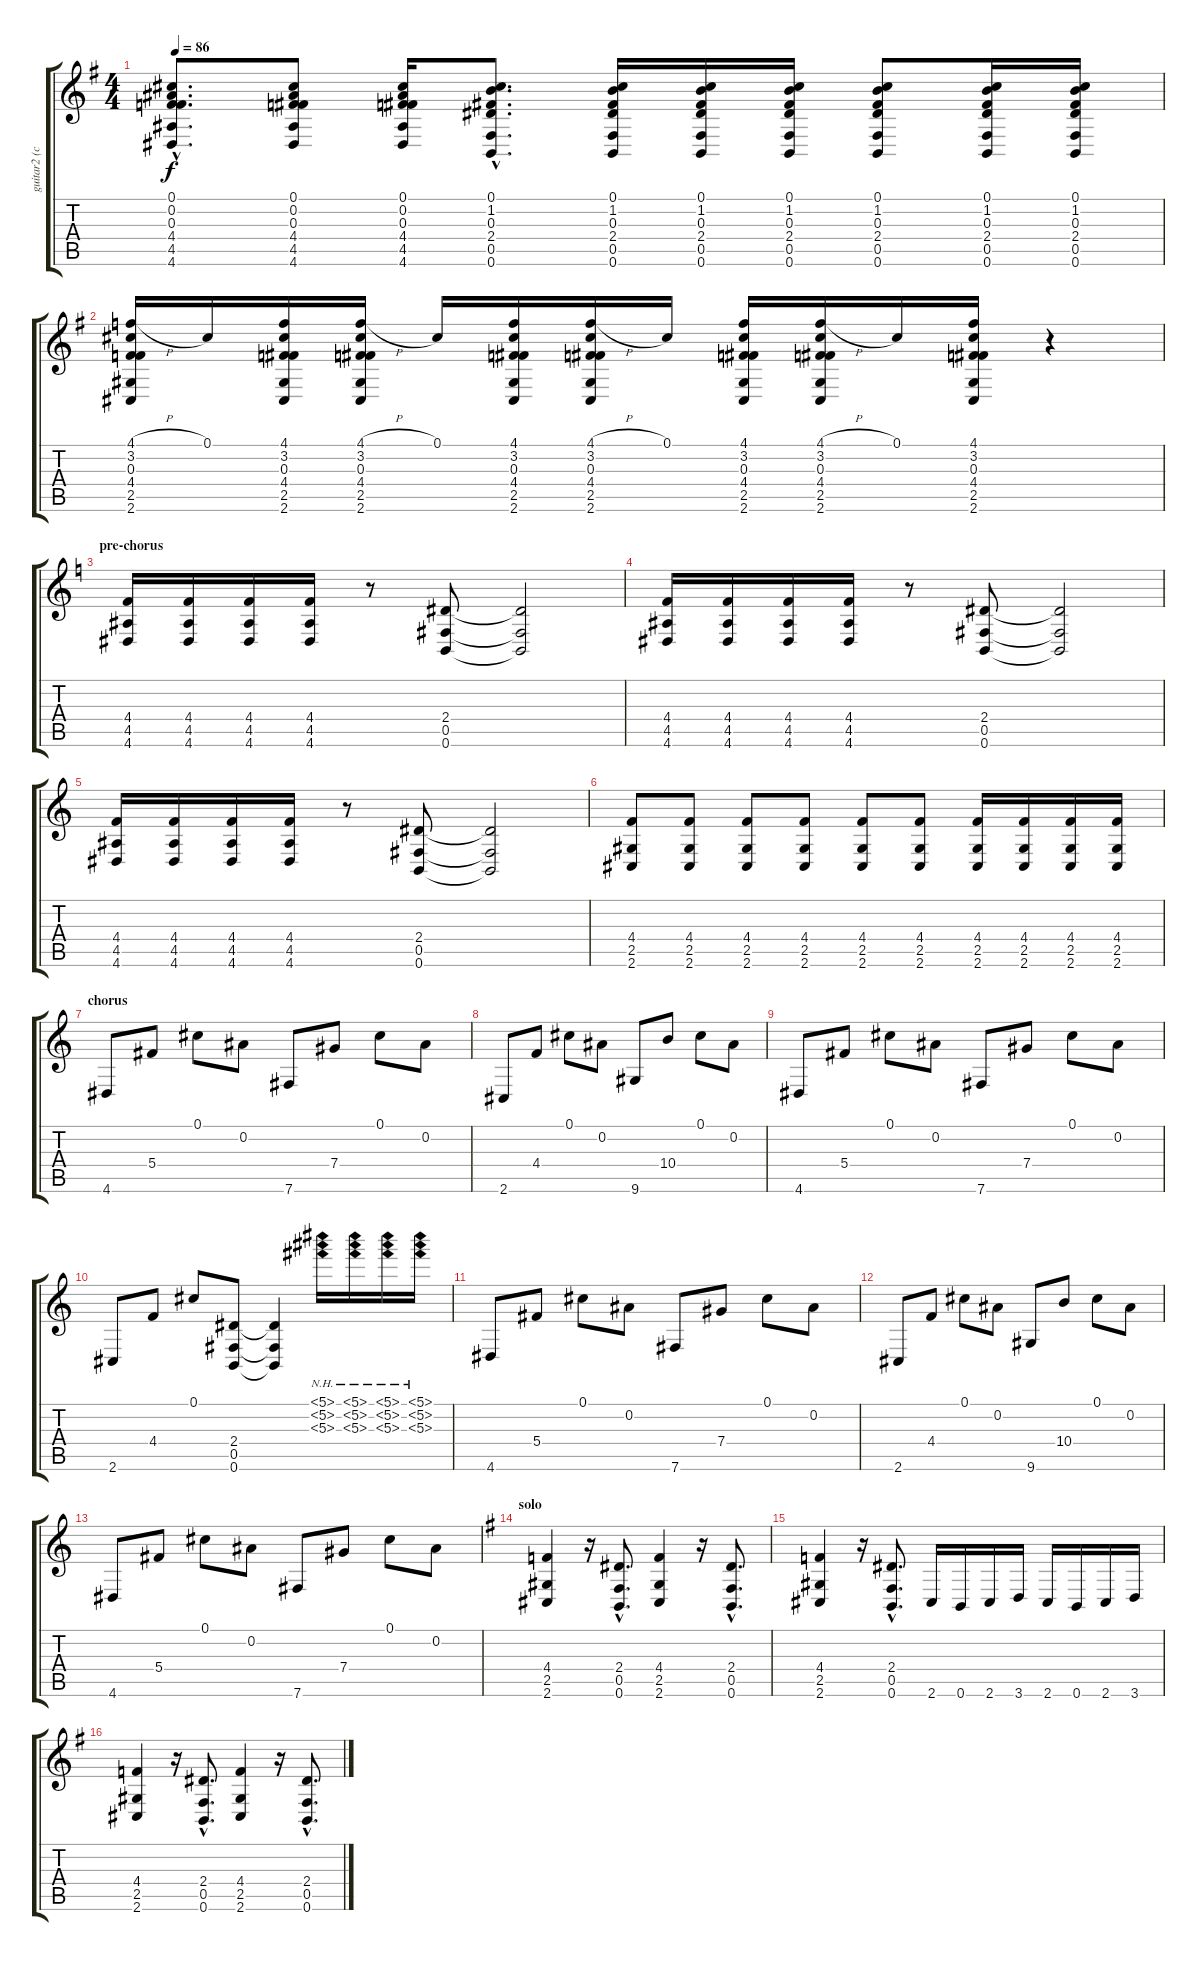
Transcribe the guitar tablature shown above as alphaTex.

\track ("guitar2 (clean)" "guitar2 (c") {instrument acousticguitarnylon}
\staff {score tabs}
\tuning (Db4 Bb3 Gb3 Db3 Gb2 B1) {hide}
\ts (4 4)
\tempo 86
\clef g2
\ks eminor
(0.1{hac} 0.2{hac} 0.3{hac} 4.4{hac} 4.5{hac} 4.6{hac}).8{d dy f} (0.1 0.2 0.3 4.4 4.5 4.6).8 (0.1 0.2 0.3 4.4 4.5 4.6).16 (0.1{hac} 1.2{hac} 0.3{hac} 2.4{hac} 0.5{hac} 0.6{hac}).8{d} (0.1 1.2 0.3 2.4 0.5 0.6).16 (0.1 1.2 0.3 2.4 0.5 0.6).16 (0.1 1.2 0.3 2.4 0.5 0.6).16 (0.1 1.2 0.3 2.4 0.5 0.6).8 (0.1 1.2 0.3 2.4 0.5 0.6).16 (0.1 1.2 0.3 2.4 0.5 0.6).16 |
(4.1{h} 3.2 0.3 4.4 2.5 2.6).16 0.1.16 (4.1 3.2 0.3 4.4 2.5 2.6).16 (4.1{h} 3.2 0.3 4.4 2.5 2.6).16 0.1.16 (4.1 3.2 0.3 4.4 2.5 2.6).16 (4.1{h} 3.2 0.3 4.4 2.5 2.6).16 0.1.16 (4.1 3.2 0.3 4.4 2.5 2.6).16 (4.1{h} 3.2 0.3 4.4 2.5 2.6).16 0.1.16 (4.1 3.2 0.3 4.4 2.5 2.6).16 r.4 |
\section ("" "pre-chorus")
\ks c
(4.4 4.5 4.6).16{balance 12 instrument distortionguitar} (4.4 4.5 4.6).16 (4.4 4.5 4.6).16 (4.4 4.5 4.6).16 r.8 (2.4 0.5 0.6).8 (2.4{t} 0.5{t} 0.6{t}).2 |
(4.4 4.5 4.6).16 (4.4 4.5 4.6).16 (4.4 4.5 4.6).16 (4.4 4.5 4.6).16 r.8 (2.4 0.5 0.6).8 (2.4{t} 0.5{t} 0.6{t}).2 |
(4.4 4.5 4.6).16 (4.4 4.5 4.6).16 (4.4 4.5 4.6).16 (4.4 4.5 4.6).16 r.8 (2.4 0.5 0.6).8 (2.4{t} 0.5{t} 0.6{t}).2 |
(4.4 2.5 2.6).8 (4.4 2.5 2.6).8 (4.4 2.5 2.6).8 (4.4 2.5 2.6).8 (4.4 2.5 2.6).8 (4.4 2.5 2.6).8 (4.4 2.5 2.6).16 (4.4 2.5 2.6).16 (4.4 2.5 2.6).16 (4.4 2.5 2.6).16 |
\section ("" "chorus")
4.6.8{balance 8 instrument acousticguitarnylon} 5.4.8 0.1.8 0.2.8 7.6.8 7.4.8 0.1.8 0.2.8 |
2.6.8 4.4.8 0.1.8 0.2.8 9.6.8 10.4.8 0.1.8 0.2.8 |
4.6.8 5.4.8 0.1.8 0.2.8 7.6.8 7.4.8 0.1.8 0.2.8 |
2.6.8 4.4.8 0.1.8 (2.4 0.5 0.6).8 (2.4{t} 0.5{t} 0.6{t}).4 (5.1{nh} 5.2{nh} 5.3{nh}).16 (5.1{nh} 5.2{nh} 5.3{nh}).16 (5.1{nh} 5.2{nh} 5.3{nh}).16 (5.1{nh} 5.2{nh} 5.3{nh}).16 |
4.6.8 5.4.8 0.1.8 0.2.8 7.6.8 7.4.8 0.1.8 0.2.8 |
2.6.8 4.4.8 0.1.8 0.2.8 9.6.8 10.4.8 0.1.8 0.2.8 |
4.6.8 5.4.8 0.1.8 0.2.8 7.6.8 7.4.8 0.1.8 0.2.8 |
\section ("" "solo")
\ks eminor
(4.4 2.5 2.6).4{balance 12 instrument distortionguitar} r.16 (2.4{hac} 0.5{hac} 0.6{hac}).8{d} (4.4 2.5 2.6).4 r.16 (2.4{hac} 0.5{hac} 0.6{hac}).8{d} |
(4.4 2.5 2.6).4 r.16 (2.4{hac} 0.5{hac} 0.6{hac}).8{d} 2.6.16 0.6.16 2.6.16 3.6.16 2.6.16 0.6.16 2.6.16 3.6.16 |
(4.4 2.5 2.6).4 r.16 (2.4{hac} 0.5{hac} 0.6{hac}).8{d} (4.4 2.5 2.6).4 r.16 (2.4{hac} 0.5{hac} 0.6{hac}).8{d}
